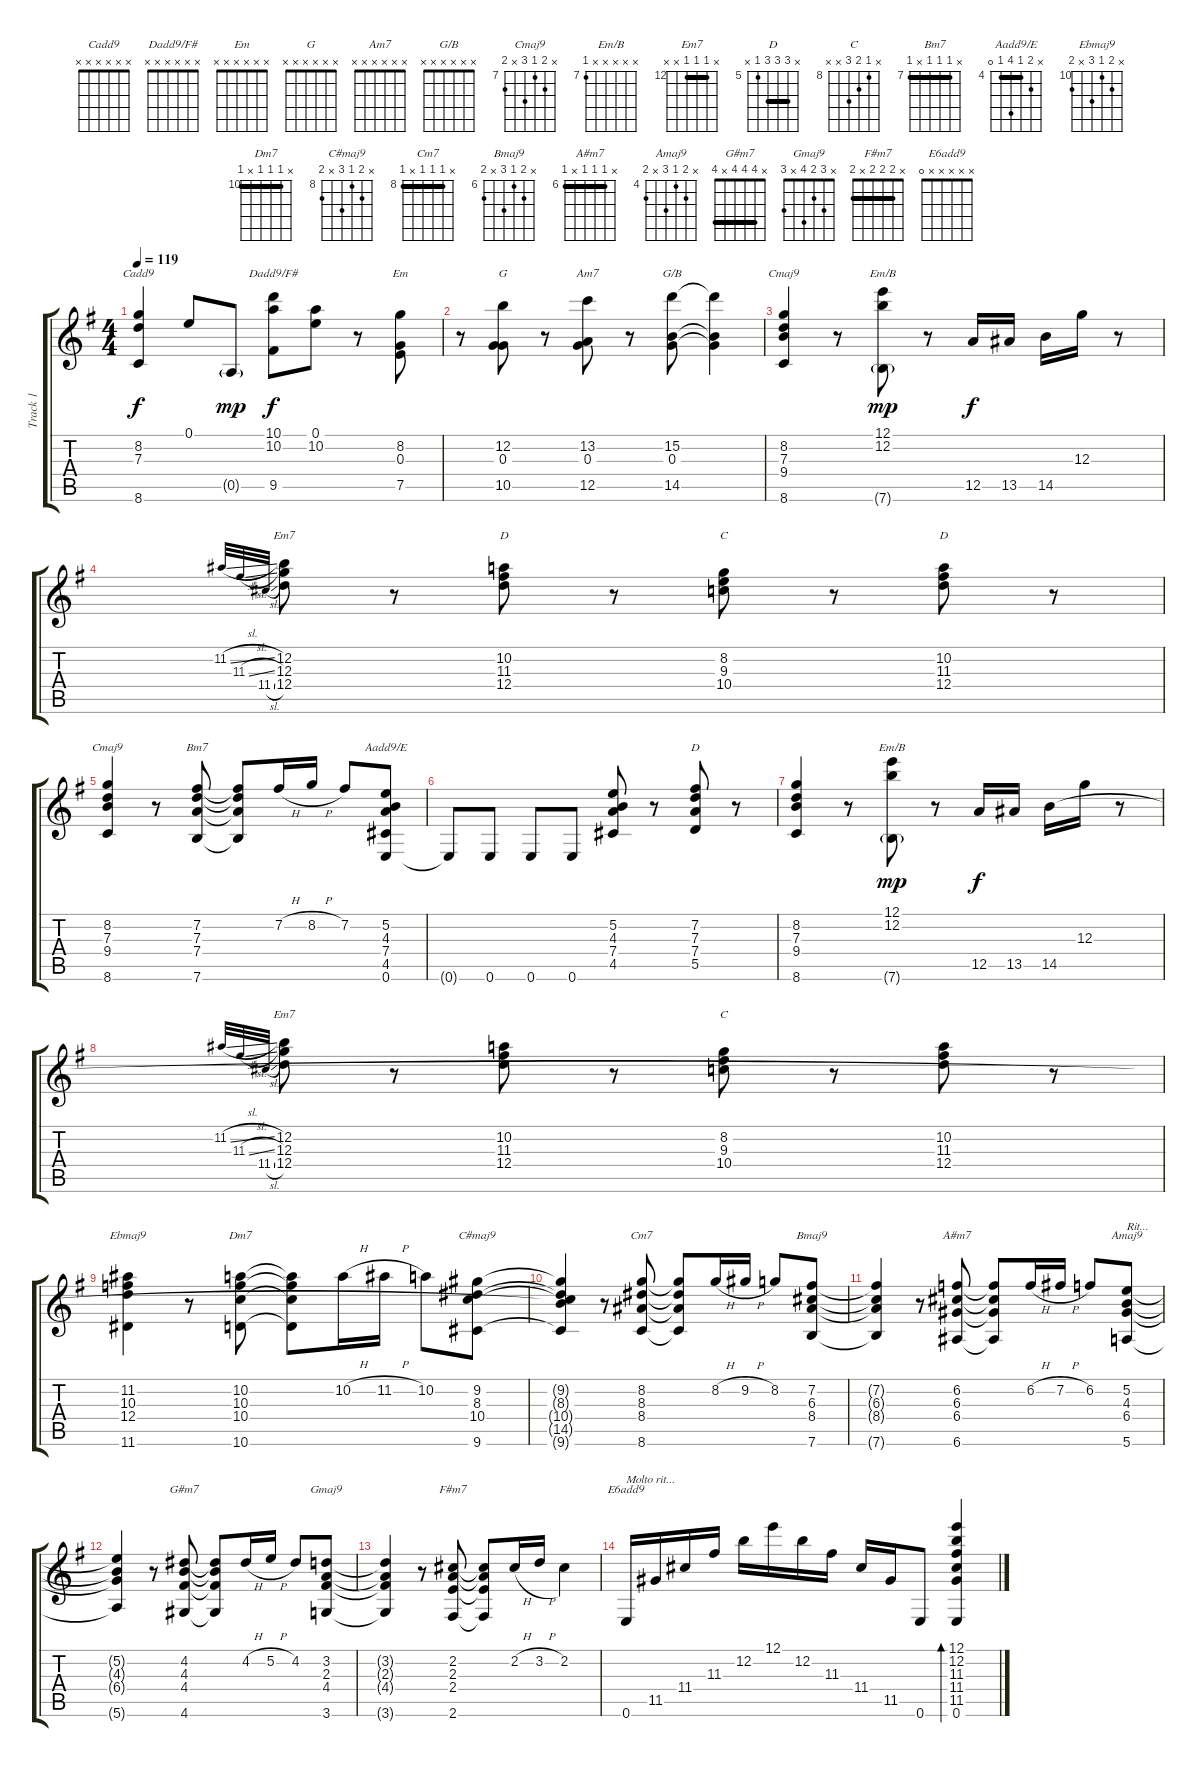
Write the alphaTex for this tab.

\track ("Track 1" "Track 1") {instrument acousticguitarsteel}
\staff {score tabs}
\tuning (E4 B3 G3 D3 A2 E2) {hide}
\chord ("Cadd9" x x x x x x)
\chord ("Dadd9/F#" x x x x x x)
\chord ("Em" x x x x x x)
\chord ("G" x x x x x x)
\chord ("Am7" x x x x x x)
\chord ("G/B" x x x x x x)
\chord ("Cmaj9" x x x x x x)
\chord ("Em/B" x x x x x x)
\chord ("Em7" x x x x x x)
\chord ("D" x x x x x x)
\chord ("C" x x x x x x)
\chord ("D" x 10 11 12 x x) {firstfret 10}
\chord ("Cmaj9" x 8 7 9 x 8) {firstfret 7}
\chord ("Bm7" x 7 7 7 x 7) {firstfret 7 barre 7}
\chord ("Aadd9/E" x 5 4 7 4 0) {firstfret 4 barre 4}
\chord ("D" x 7 7 7 5 x) {firstfret 5 barre 7}
\chord ("Em/B" x x x x x 7) {firstfret 7}
\chord ("Em7" x 12 12 12 x x) {firstfret 12 barre 12}
\chord ("C" x 8 9 10 x x) {firstfret 8}
\chord ("Ebmaj9" x 11 10 12 x 11) {firstfret 10}
\chord ("Dm7" x 10 10 10 x 10) {firstfret 10 barre 10}
\chord ("C#maj9" x 9 8 10 x 9) {firstfret 8}
\chord ("Cm7" x 8 8 8 x 8) {firstfret 8 barre 8}
\chord ("Bmaj9" x 7 6 8 x 7) {firstfret 6}
\chord ("A#m7" x 6 6 6 x 6) {firstfret 6 barre 6}
\chord ("Amaj9" x 5 4 6 x 5) {firstfret 4}
\chord ("G#m7" x 4 4 4 x 4) {barre 4}
\chord ("Gmaj9" x 3 2 4 x 3)
\chord ("F#m7" x 2 2 2 x 2) {barre 2}
\chord ("E6add9" x x x x x 0)
\ts (4 4)
\tempo 119
\clef g2
\ks eminor
(8.2 7.3 8.6).4{ch "Cadd9" dy f} 0.1.8 0.5{g}.8{dy mp} (10.1 10.2 9.5).8{ch "Dadd9/F#" dy f} (0.1 10.2).8 r.8 (8.2 0.3 7.5).8{ch "Em"} |
r.8 (12.2 0.3 10.5).8{ch "G"} r.8 (13.2 0.3 12.5).8{ch "Am7"} r.8 (15.2 0.3 14.5).8{ch "G/B"} (15.2{t} 0.3{t} 14.5{t}).4 |
(8.2 7.3 9.4 8.6).4{ch "Cmaj9"} r.8 (12.1 12.2 7.6{g}).8{ch "Em/B" dy mp} r.8 12.5.16{dy f} 13.5.16 14.5.16 12.3.16 r.8 |
11.2{sl}.32{gr onbeat} 11.3{sl}.32{gr onbeat} 11.4{sl}.32{gr onbeat} (12.2 12.3 12.4).8{ch "Em7"} r.8 (10.2 11.3 12.4).8{ch "D"} r.8 (8.2 9.3 10.4).8{ch "C"} r.8 (10.2 11.3 12.4).8{ch "D"} r.8 |
(8.2 7.3 9.4 8.6).4{ch "Cmaj9"} r.8 (7.2 7.3 7.4 7.6).8{ch "Bm7"} (7.2{t} 7.3{t} 7.4{t} 7.6{t}).8 7.2{h}.16 8.2{h}.16 7.2.8 (5.2 4.3 7.4 4.5 0.6).8{ch "Aadd9/E"} |
0.6{t}.8 0.6.8 0.6.8 0.6.8 (5.2 4.3 7.4 4.5).8 r.8 (7.2 7.3 7.4 5.5).8{ch "D"} r.8 |
(8.2 7.3 9.4 8.6).4 r.8 (12.1 12.2 7.6{g}).8{ch "Em/B" dy mp} r.8 12.5.16{dy f} 13.5.16 14.5.16 12.3.16 r.8 |
11.2{sl}.32{gr onbeat} 11.3{sl}.32{gr onbeat} 11.4{sl}.32{gr onbeat} (12.2 12.3 12.4).8{ch "Em7"} r.8 (10.2 11.3 12.4).8 r.8 (8.2 9.3 10.4).8{ch "C"} r.8 (10.2 11.3 12.4).8 r.8 |
(11.2 10.3 12.4 11.6).4{ch "Ebmaj9"} r.8 (10.2 10.3 10.4 10.6).8{ch "Dm7"} (10.2{t} 10.3{t} 10.4{t} 10.6{t}).8 10.2{h}.16 11.2{h}.16 10.2.8 (9.2 8.3 10.4 9.6).8{ch "C#maj9"} |
(9.2{t} 8.3{t} 10.4{t} 14.5{t} 9.6{t}).4 r.8 (8.2 8.3 8.4 8.6).8{ch "Cm7"} (8.2{t} 8.3{t} 8.4{t} 8.6{t}).8 8.2{h}.16 9.2{h}.16 8.2.8 (7.2 6.3 8.4 7.6).8{ch "Bmaj9"} |
(7.2{t} 6.3{t} 8.4{t} 7.6{t}).4 r.8 (6.2 6.3 6.4 6.6).8{ch "A#m7"} (6.2{t} 6.3{t} 6.4{t} 6.6{t}).8 6.2{h}.16 7.2{h}.16 6.2.8 (5.2 4.3 6.4 5.6).8{ch "Amaj9" txt "Rit..."} |
(5.2{t} 4.3{t} 6.4{t} 5.6{t}).4 r.8 (4.2 4.3 4.4 4.6).8{ch "G#m7"} (4.2{t} 4.3{t} 4.4{t} 4.6{t}).8 4.2{h}.16 5.2{h}.16 4.2.8 (3.2 2.3 4.4 3.6).8{ch "Gmaj9"} |
(3.2{t} 2.3{t} 4.4{t} 3.6{t}).4 r.8 (2.2 2.3 2.4 2.6).8{ch "F#m7"} (2.2{t} 2.3{t} 2.4{t} 2.6{t}).8 2.2{h}.16 3.2{h}.16 2.2.4 |
0.6.16{ch "E6add9" txt "Molto rit..."} 11.5.16 11.4.16 11.3.16 12.2.16 12.1.16 12.2.16 11.3.16 11.4.16 11.5.16 0.6.8 (12.1 12.2 11.3 11.4 11.5 0.6).4{bd 120}
